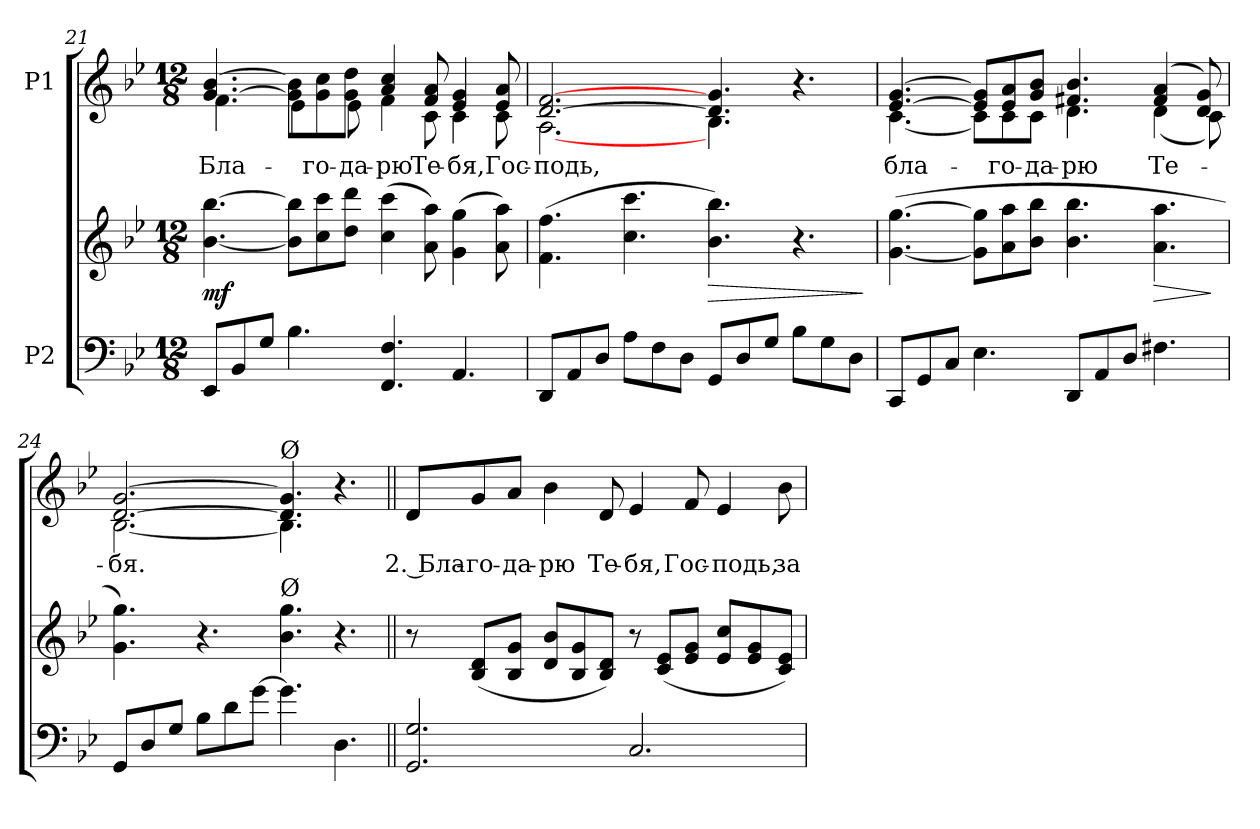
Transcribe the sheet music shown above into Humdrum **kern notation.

**kern	**kern	**dynam	**kern	**text
*part2	*part2	*part2	*part1	*part1
*staff3	*staff2	*staff2/3	*staff1	*staff1
*I"P2	*	*	*I"P1	*
*clefF4	*clefG2	*	*clefG2	*
*k[b-e-]	*k[b-e-]	*	*k[b-e-]	*
*B-:	*B-:	*	*B-:	*
*M12/8	*M12/8	*	*M12/8	*
=21	=21	=21	=21	=21
!	!	!	!	!LO:LY:b:color=#000000
*	*	*	*^	*
8EE-i/L	[<4.b-i\ [>4.bb-i	mf	[>4.gi/ [>4.b-i	4.fi\	Бла-
8BB-i/	.	.	.	.	.
8Gi/J	.	.	.	.	.
4.B-i\	8b-i\] 8bb-i]L	.	8gi]\ 8b-i]\L	4e-i\	.
!	!	!	!	!	!LO:LY:b:color=#000000
.	8cci\ 8ccci	.	8gi\ 8cci\	.	-го-
!	!	!	!	!	!LO:LY:b:color=#000000
.	8ddi\ 8dddiJ	.	8gi\ 8ddi\J	8e-i\	-да-
!	!	!	!	!	!LO:LY:b:color=#000000
4.FFi/ 4.Fi	(4cci\ 4ccci	.	4ai/ 4cci	4fi\	-рю
!	!	!	!	!	!LO:LY:b:color=#000000
.	8ai\ 8aai)	.	8fi/ 8ai	8ci\	Те-
!	!	!	!	!	!LO:LY:b:color=#000000
4.AAi/	(4gi\ 4ggi	.	4e-i/ 4gi	4ci\	-бя,
!	!	!	!	!	!LO:LY:b:color=#000000
.	8ai\ 8aai)	.	8e-i/ 8ai	8ci\	Гос-
!!LO:LB:g=z	!!
=22	=22	=22	=22	=22	=22
!	!	!	!	!	!LO:LY:b:color=#000000
8DDi/L	(4.fi\ 4.ffi	.	[>2.di/ [>2.fi	[<2.Ai\	-подь,
8AAi/	.	.	.	.	.
8Di/J	.	.	.	.	.
8Ai\L	4.cci\ 4.ccci	.	.	.	.
8Fi\	.	.	.	.	.
8Di\J	.	.	.	.	.
!	!	!LO:HP:b	!	!	!
8GGi/L	4.b-i\ 4.bb-i)	>	4.di/] 4.gi	4.B-i\	.
8Di/	.	.	.	.	.
8Gi/J	.	.	.	.	.
8B-i\L	4.r	.	4.r	4.ryy	.
8Gi\	.	.	.	.	.
8Di\J	.	.	.	.	.
*	*	*	*v	*v	*
.	.	]	.	.
=23	=23	=23	=23	=23
!	!	!	!	!LO:LY:b:color=#000000
*	*	*	*^	*
8CCi/L	([<4.gi\ [>4.ggi	.	[>4.e-i/ [>4.gi	[<4.ci\	бла-
8GGi/	.	.	.	.	.
8Ci/J	.	.	.	.	.
4.E-i\	8gi\] 8ggi]L	.	8e-i]/ 8gi]/L	8ci\L]	.
!	!	!	!	!	!LO:LY:b:color=#000000
.	8ai\ 8aai	.	8e-i/ 8ai/	8ci\	-го-
!	!	!	!	!	!LO:LY:b:color=#000000
.	8b-i\ 8bb-iJ	.	8gi/ 8b-i/J	8ci\J	-да-
!	!	!	!	!	!LO:LY:b:color=#000000
8DDi/L	4.b-i\ 4.bb-i	.	4.f#Xi/ 4.b-i	4.di\	-рю
8AAi/	.	.	.	.	.
8Di/J	.	.	.	.	.
!	!	!LO:HP:b	!	!	!
!	!	!	!	!	!LO:LY:b:color=#000000
4.F#Xi\	4.ai\ 4.aai	>	(4f#i/ 4ai	(4di\	Те-
.	.	.	8di/ 8gi)	8ci\)	.
*	*	*	*v	*v	*
.	.	]	.	.
=24	=24	=24	=24	=24
!	!	!	!	!LO:LY:b:color=#000000
*	*	*	*^	*
8GGi/L	4.gi\ 4.ggi)	.	[>2.di/ [>2.gi	[<2.B-i\	-бя.
8Di/	.	.	.	.	.
8Gi/J	.	.	.	.	.
8B-i\L	4.r	.	.	.	.
8di\	.	.	.	.	.
[>8gi\J	.	.	.	.	.
!	!	!	!LO:TX:a:t=Ø	!	!
!	!LO:TX:a:t=Ø	!	!	!	!
4.gi\]	4.b-i\ 4.ggi	.	4.di/] 4.gi]	4.B-i\]	.
4.Di\	4.r	.	4.r	4.ryy	.
*	*	*	*v	*v	*
!!LO:LB:g=z
=25||	=25||	=25||	=25||	=25||
*	*	*	*^	*
!	!	!	!	!	!LO:LY:b:color=#000000
*	*	*	*v	*v	*
2.GGi/ 2.Gi	8r	.	8di/L	2. Бла-
!	!	!	!	!LO:LY:b:color=#000000
.	(8B-i/ 8diL	.	8gi/	-го-
!	!	!	!	!LO:LY:b:color=#000000
.	8B-i/ 8giJ	.	8ai/J	-да-
!	!	!	!	!LO:LY:b:color=#000000
.	8di/ 8b-iL	.	4b-i\	-рю
.	8B-i/ 8gi	.	.	.
!	!	!	!	!LO:LY:b:color=#000000
.	8B-i/ 8diJ)	.	8di/	Те-
!	!	!	!	!LO:LY:b:color=#000000
2.Ci/	8r	.	4e-i/	-бя,
.	(8ci/ 8e-iL	.	.	.
!	!	!	!	!LO:LY:b:color=#000000
.	8e-i/ 8giJ	.	8fi/	Гос-
!	!	!	!	!LO:LY:b:color=#000000
.	8e-i/ 8cciL	.	4e-i/	-подь,
.	8e-i/ 8gi	.	.	.
!	!	!	!	!LO:LY:b:color=#000000
.	8ci/ 8e-iJ)	.	8b-i\	за
=	=	=	=	=
*-	*-	*-	*-	*-
